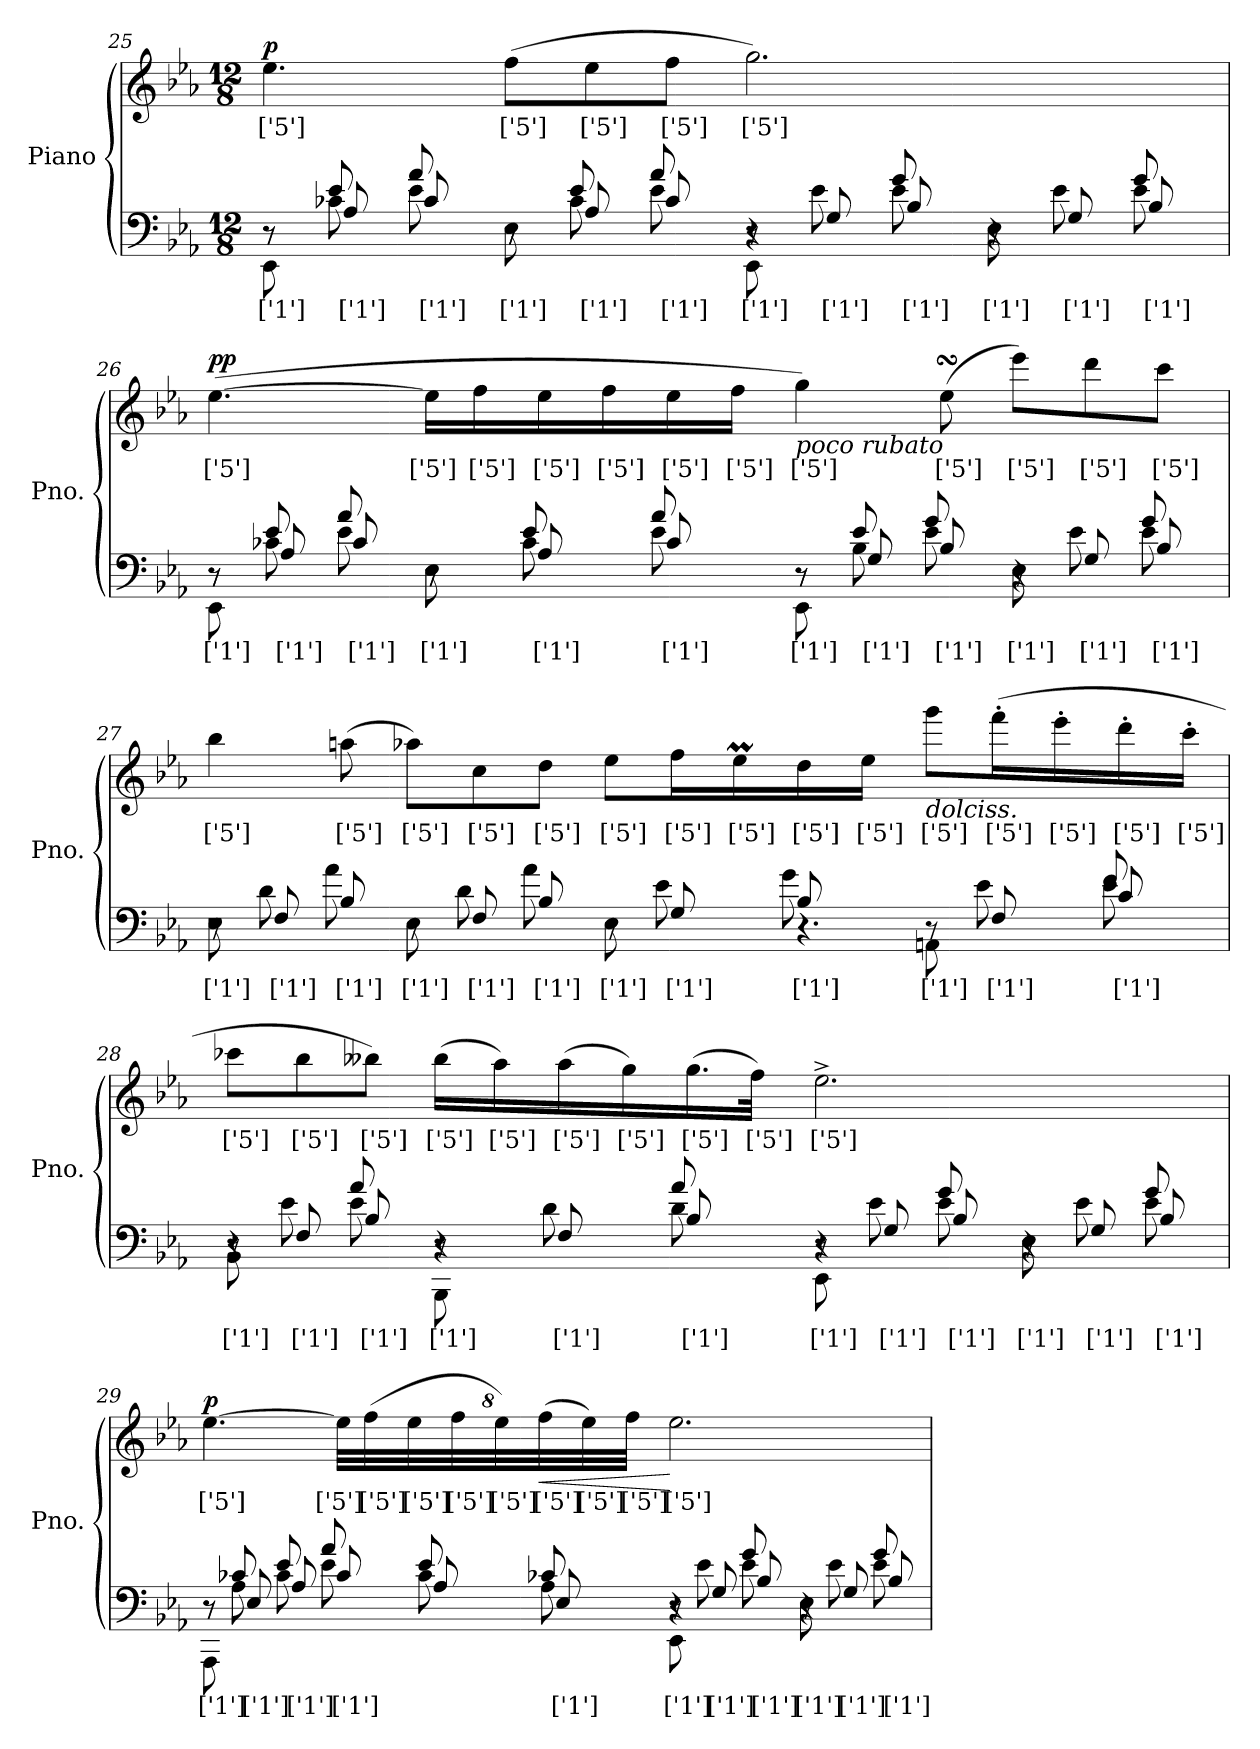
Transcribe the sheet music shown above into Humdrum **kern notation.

**kern	**text	**kern	**text	**dynam
*part1	*part1	*part1	*part1	*part1
*staff2	*staff2	*staff1	*staff1	*staff1/2
*I"Piano	*	*	*	*
*I'Pno.	*	*	*	*
*clefF4	*	*clefG2	*	*
*k[b-e-a-]	*	*k[b-e-a-]	*	*
*M12/8	*	*M12/8	*	*
=25	=25	=25	=25	=25
*^	*	*	*	*
*	*^	*	*	*	*
!	!	!	!	!	!	!LO:DY:b
8EE-i\L	8r	8r	['1']	4.ee-j\	['5']	p
8A-i	8c-X	8e-	['1']	.	.	.
8c-	8e-	8a-i	['1']	.	.	.
8E-i\L	8r	8r	['1']	(8ffj\L	['5']	.
8A-i	8c-	8e-	['1']	8ee-j\	['5']	.
8c-	8e-	8a-i	['1']	8ffj\J	['5']	.
8EE-i\L	8r	4r	['1']	2.ggj\)	['5']	.
8Gi	8e-	.	['1']	.	.	.
8B-i	8e-	8g	['1']	.	.	.
8E-i\L	8r	4r	['1']	.	.	.
8Gi	8e-	.	['1']	.	.	.
8B-i	8e-	8g	['1']	.	.	.
!!LO:LB:g=z
=26	=26	=26	=26	=26	=26	=26
!	!	!	!	!	!	!LO:DY:b
8EE-i\L	8r	8r	['1']	([4.ee-j\	['5']	pp
8A-i	8c-X	8e-	['1']	.	.	.
8c-	8e-	8a-i	['1']	.	.	.
8E-i\L	8r	8r	['1']	16ee-j\LL]	['5']	.
.	.	.	.	16ffj\	['5']	.
8A-i	8c-	8e-	['1']	16ee-j\	['5']	.
.	.	.	.	16ffj\	['5']	.
8c-	8e-	8a-i	['1']	16ee-j\	['5']	.
.	.	.	.	16ffj\JJ	['5']	.
!	!	!	!	!LO:TX:b:i:t=poco rubato	!	!
8EE-i\L	8r	8r	['1']	4ggj\)	['5']	.
8Gi	8B-	8e-	['1']	.	.	.
8B-i	8e-	8g	['1']	(8ee-sSSsj\	['5']	.
8E-i\L	8r	4r	['1']	8eee-j\L)	['5']	.
8Gi	8e-	.	['1']	8dddj\	['5']	.
8B-i	8e-	8g	['1']	8cccj\J	['5']	.
=27	=27	=27	=27	=27	=27	=27
8E-i\L	8r	1r	['1']	4bb-j\	['5']	.
8Fi	8d	.	['1']	.	.	.
8B-i	8a-	.	['1']	(8aanj\	['5']	.
8E-i\L	8r	.	['1']	8aa-Xj\L)	['5']	.
8Fi	8d	.	['1']	8ccj\	['5']	.
8B-i	8a-	.	['1']	8ddj\J	['5']	.
8E-i\L	8r	.	['1']	8ee-j\L	['5']	.
8Gi	8e-	.	['1']	16ffj\L	['5']	.
.	.	.	.	16ee-Mj\	['5']	.
8B-i	8g	4.r	['1']	16ddj\	['5']	.
.	.	.	.	16ee-j\JJ	['5']	.
!	!	!	!	!LO:TX:b:i:t=dolciss.	!	!
8AAni\L	8r	.	['1']	8gggj\L	['5']	.
8Fi	8e-	.	['1']	(16fff'j\L	['5']	.
.	.	.	.	16eee-'j\	['5']	.
8ci	8e-	8f	['1']	16ddd'j\	['5']	.
.	.	.	.	16ccc'j\JJ	['5']	.
!!LO:LB:g=z
=28	=28	=28	=28	=28	=28	=28
8BB-i\L	8r	4r	['1']	8ccc-Xj\L	['5']	.
8Fi	8e-	.	['1']	8bb-j\	['5']	.
8B-i	8e-	8a-	['1']	8bb--Xj\J)	['5']	.
8BBB-i\L	8r	4r	['1']	(16bb--j\LL	['5']	.
.	.	.	.	16aa-j\)	['5']	.
8Fi	8d	.	['1']	(16aa-j\	['5']	.
.	.	.	.	16ggj\)	['5']	.
8B-i	8d	8a-	['1']	(16.ggj\	['5']	.
.	.	.	.	32ffj\JJk)	['5']	.
8EE-i\L	8r	4r	['1']	2.ee-^j\	['5']	.
8Gi	8e-	.	['1']	.	.	.
8B-i	8e-	8g	['1']	.	.	.
8E-i\L	8r	4r	['1']	.	.	.
8Gi	8e-	.	['1']	.	.	.
8B-i	8e-	8g	['1']	.	.	.
=29	=29	=29	=29	=29	=29	=29
!	!	!	!	!	!	!LO:DY:b
8AAA-i\L	8r	8r	['1']	[4.ee-j\	['5']	p
8E-i	8A-	8c-X	['1']	.	.	.
8A-	8c-	8e-i	['1']	.	.	.
8c-	8e-i	8a-	['1']	64%3ee-j\LL]	['5']	.
.	.	.	.	(64%3ffj\	['5']	.
.	.	.	.	64%3ee-j\	['5']	.
8A-	8c-	8e-	.	.	.	.
.	.	.	.	64%3ffj\	['5']	.
.	.	.	.	64%3ee-j\)	['5']	.
!	!	!	!	!	!	!LO:HP:b
.	.	.	.	(64%3ffj\	['5']	<
8E-i	8A-	8c-X	['1']	.	.	.
.	.	.	.	64%3ee-j\)	['5']	.
.	.	.	.	64%3ffj\JJ	['5']	.
8EE-i\L	8r	4r	['1']	2.ee-j\	['5']	[
8Gi	8e-	.	['1']	.	.	.
8B-i	8e-	8g	['1']	.	.	.
8E-i\L	8r	4r	['1']	.	.	.
8Gi	8e-	.	['1']	.	.	.
8B-i	8e-	8g	['1']	.	.	.
*v	*v	*v	*	*	*	*
=	=	=	=	=
*-	*-	*-	*-	*-
